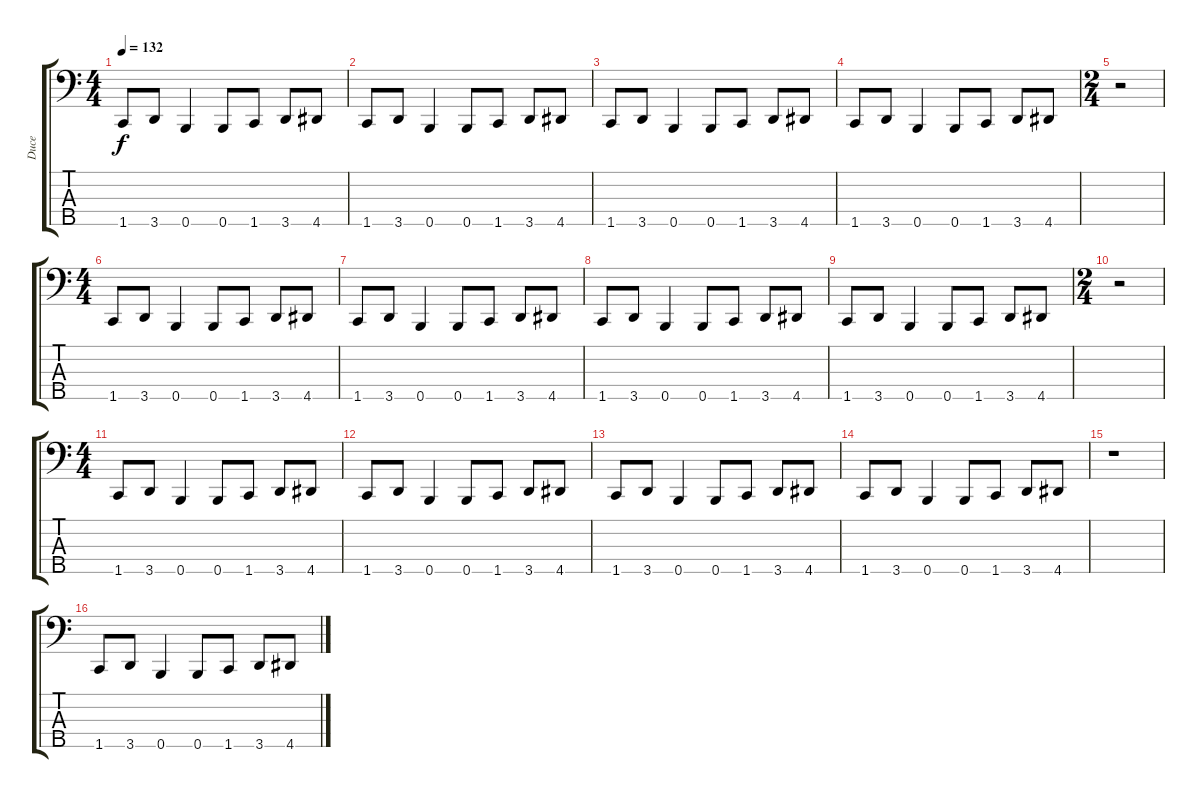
\track ("Duce" "Duce") {instrument electricbasspick}
\staff {score tabs}
\tuning (Ab2 E2 B1 Gb1 B0) {hide}
\ts (4 4)
\tempo 132
\clef f4
\ks c
1.5.8{dy f} 3.5.8 0.5.4 0.5.8 1.5.8 3.5.8 4.5.8 |
1.5.8 3.5.8 0.5.4 0.5.8 1.5.8 3.5.8 4.5.8 |
1.5.8 3.5.8 0.5.4 0.5.8 1.5.8 3.5.8 4.5.8 |
1.5.8 3.5.8 0.5.4 0.5.8 1.5.8 3.5.8 4.5.8 |
\ts (2 4)
r.2 |
\ts (4 4)
1.5.8 3.5.8 0.5.4 0.5.8 1.5.8 3.5.8 4.5.8 |
1.5.8 3.5.8 0.5.4 0.5.8 1.5.8 3.5.8 4.5.8 |
1.5.8 3.5.8 0.5.4 0.5.8 1.5.8 3.5.8 4.5.8 |
1.5.8 3.5.8 0.5.4 0.5.8 1.5.8 3.5.8 4.5.8 |
\ts (2 4)
r.2 |
\ts (4 4)
1.5.8 3.5.8 0.5.4 0.5.8 1.5.8 3.5.8 4.5.8 |
1.5.8 3.5.8 0.5.4 0.5.8 1.5.8 3.5.8 4.5.8 |
1.5.8 3.5.8 0.5.4 0.5.8 1.5.8 3.5.8 4.5.8 |
1.5.8 3.5.8 0.5.4 0.5.8 1.5.8 3.5.8 4.5.8 |
r.1 |
1.5.8 3.5.8 0.5.4 0.5.8 1.5.8 3.5.8 4.5.8
